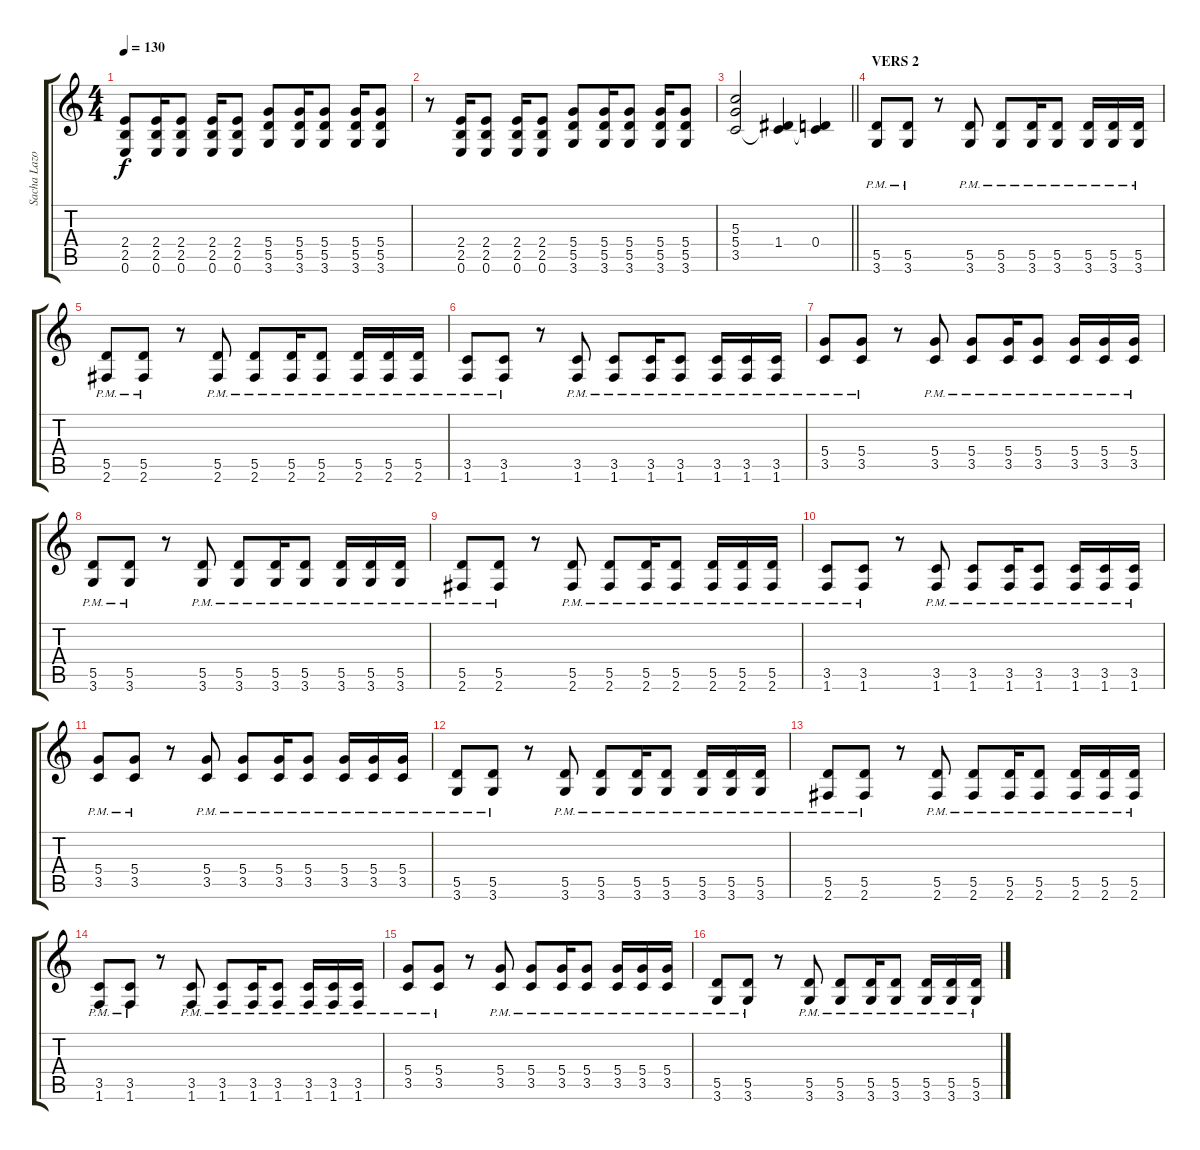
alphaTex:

\track ("Sacha Lazor" "Sacha Lazo") {instrument distortionguitar}
\staff {score tabs}
\tuning (E4 B3 G3 D3 A2 E2) {hide}
\ts (4 4)
\tempo 130
\clef g2
\ks c
(2.4 2.5 0.6).8{dy f} (2.4 2.5 0.6).16 (2.4 2.5 0.6).8 (2.4 2.5 0.6).16 (2.4 2.5 0.6).8 (5.4 5.5 3.6).8 (5.4 5.5 3.6).16 (5.4 5.5 3.6).8 (5.4 5.5 3.6).16 (5.4 5.5 3.6).8 |
r.8 (2.4 2.5 0.6).16 (2.4 2.5 0.6).8 (2.4 2.5 0.6).16 (2.4 2.5 0.6).8 (5.4 5.5 3.6).8 (5.4 5.5 3.6).16 (5.4 5.5 3.6).8 (5.4 5.5 3.6).16 (5.4 5.5 3.6).8 |
\barLineRight lightlight
(5.3 5.4 3.5).2 (1.4 3.5{t}).4 (0.4 3.5{t}).4 |
\section ("" "VERS 2")
(5.5{pm} 3.6{pm}).8 (5.5{pm} 3.6{pm}).8 r.8 (5.5{pm} 3.6{pm}).8 (5.5{pm} 3.6{pm}).8 (5.5{pm} 3.6{pm}).16 (5.5{pm} 3.6{pm}).8 (5.5{pm} 3.6{pm}).16 (5.5{pm} 3.6{pm}).16 (5.5{pm} 3.6{pm}).16 |
(5.5{pm} 2.6{pm}).8 (5.5{pm} 2.6{pm}).8 r.8 (5.5{pm} 2.6{pm}).8 (5.5{pm} 2.6{pm}).8 (5.5{pm} 2.6{pm}).16 (5.5{pm} 2.6{pm}).8 (5.5{pm} 2.6{pm}).16 (5.5{pm} 2.6{pm}).16 (5.5{pm} 2.6{pm}).16 |
(3.5{pm} 1.6{pm}).8 (3.5{pm} 1.6{pm}).8 r.8 (3.5{pm} 1.6{pm}).8 (3.5{pm} 1.6{pm}).8 (3.5{pm} 1.6{pm}).16 (3.5{pm} 1.6{pm}).8 (3.5{pm} 1.6{pm}).16 (3.5{pm} 1.6{pm}).16 (3.5{pm} 1.6{pm}).16 |
(5.4{pm} 3.5{pm}).8 (5.4{pm} 3.5{pm}).8 r.8 (5.4{pm} 3.5{pm}).8 (5.4{pm} 3.5{pm}).8 (5.4{pm} 3.5{pm}).16 (5.4{pm} 3.5{pm}).8 (5.4{pm} 3.5{pm}).16 (5.4{pm} 3.5{pm}).16 (5.4{pm} 3.5{pm}).16 |
(5.5{pm} 3.6{pm}).8 (5.5{pm} 3.6{pm}).8 r.8 (5.5{pm} 3.6{pm}).8 (5.5{pm} 3.6{pm}).8 (5.5{pm} 3.6{pm}).16 (5.5{pm} 3.6{pm}).8 (5.5{pm} 3.6{pm}).16 (5.5{pm} 3.6{pm}).16 (5.5{pm} 3.6{pm}).16 |
(5.5{pm} 2.6{pm}).8 (5.5{pm} 2.6{pm}).8 r.8 (5.5{pm} 2.6{pm}).8 (5.5{pm} 2.6{pm}).8 (5.5{pm} 2.6{pm}).16 (5.5{pm} 2.6{pm}).8 (5.5{pm} 2.6{pm}).16 (5.5{pm} 2.6{pm}).16 (5.5{pm} 2.6{pm}).16 |
(3.5{pm} 1.6{pm}).8 (3.5{pm} 1.6{pm}).8 r.8 (3.5{pm} 1.6{pm}).8 (3.5{pm} 1.6{pm}).8 (3.5{pm} 1.6{pm}).16 (3.5{pm} 1.6{pm}).8 (3.5{pm} 1.6{pm}).16 (3.5{pm} 1.6{pm}).16 (3.5{pm} 1.6{pm}).16 |
(5.4{pm} 3.5{pm}).8 (5.4{pm} 3.5{pm}).8 r.8 (5.4{pm} 3.5{pm}).8 (5.4{pm} 3.5{pm}).8 (5.4{pm} 3.5{pm}).16 (5.4{pm} 3.5{pm}).8 (5.4{pm} 3.5{pm}).16 (5.4{pm} 3.5{pm}).16 (5.4{pm} 3.5{pm}).16 |
(5.5{pm} 3.6{pm}).8 (5.5{pm} 3.6{pm}).8 r.8 (5.5{pm} 3.6{pm}).8 (5.5{pm} 3.6{pm}).8 (5.5{pm} 3.6{pm}).16 (5.5{pm} 3.6{pm}).8 (5.5{pm} 3.6{pm}).16 (5.5{pm} 3.6{pm}).16 (5.5{pm} 3.6{pm}).16 |
(5.5{pm} 2.6{pm}).8 (5.5{pm} 2.6{pm}).8 r.8 (5.5{pm} 2.6{pm}).8 (5.5{pm} 2.6{pm}).8 (5.5{pm} 2.6{pm}).16 (5.5{pm} 2.6{pm}).8 (5.5{pm} 2.6{pm}).16 (5.5{pm} 2.6{pm}).16 (5.5{pm} 2.6{pm}).16 |
(3.5{pm} 1.6{pm}).8 (3.5{pm} 1.6{pm}).8 r.8 (3.5{pm} 1.6{pm}).8 (3.5{pm} 1.6{pm}).8 (3.5{pm} 1.6{pm}).16 (3.5{pm} 1.6{pm}).8 (3.5{pm} 1.6{pm}).16 (3.5{pm} 1.6{pm}).16 (3.5{pm} 1.6{pm}).16 |
(5.4{pm} 3.5{pm}).8 (5.4{pm} 3.5{pm}).8 r.8 (5.4{pm} 3.5{pm}).8 (5.4{pm} 3.5{pm}).8 (5.4{pm} 3.5{pm}).16 (5.4{pm} 3.5{pm}).8 (5.4{pm} 3.5{pm}).16 (5.4{pm} 3.5{pm}).16 (5.4{pm} 3.5{pm}).16 |
(5.5{pm} 3.6{pm}).8 (5.5{pm} 3.6{pm}).8 r.8 (5.5{pm} 3.6{pm}).8 (5.5{pm} 3.6{pm}).8 (5.5{pm} 3.6{pm}).16 (5.5{pm} 3.6{pm}).8 (5.5{pm} 3.6{pm}).16 (5.5{pm} 3.6{pm}).16 (5.5{pm} 3.6{pm}).16
